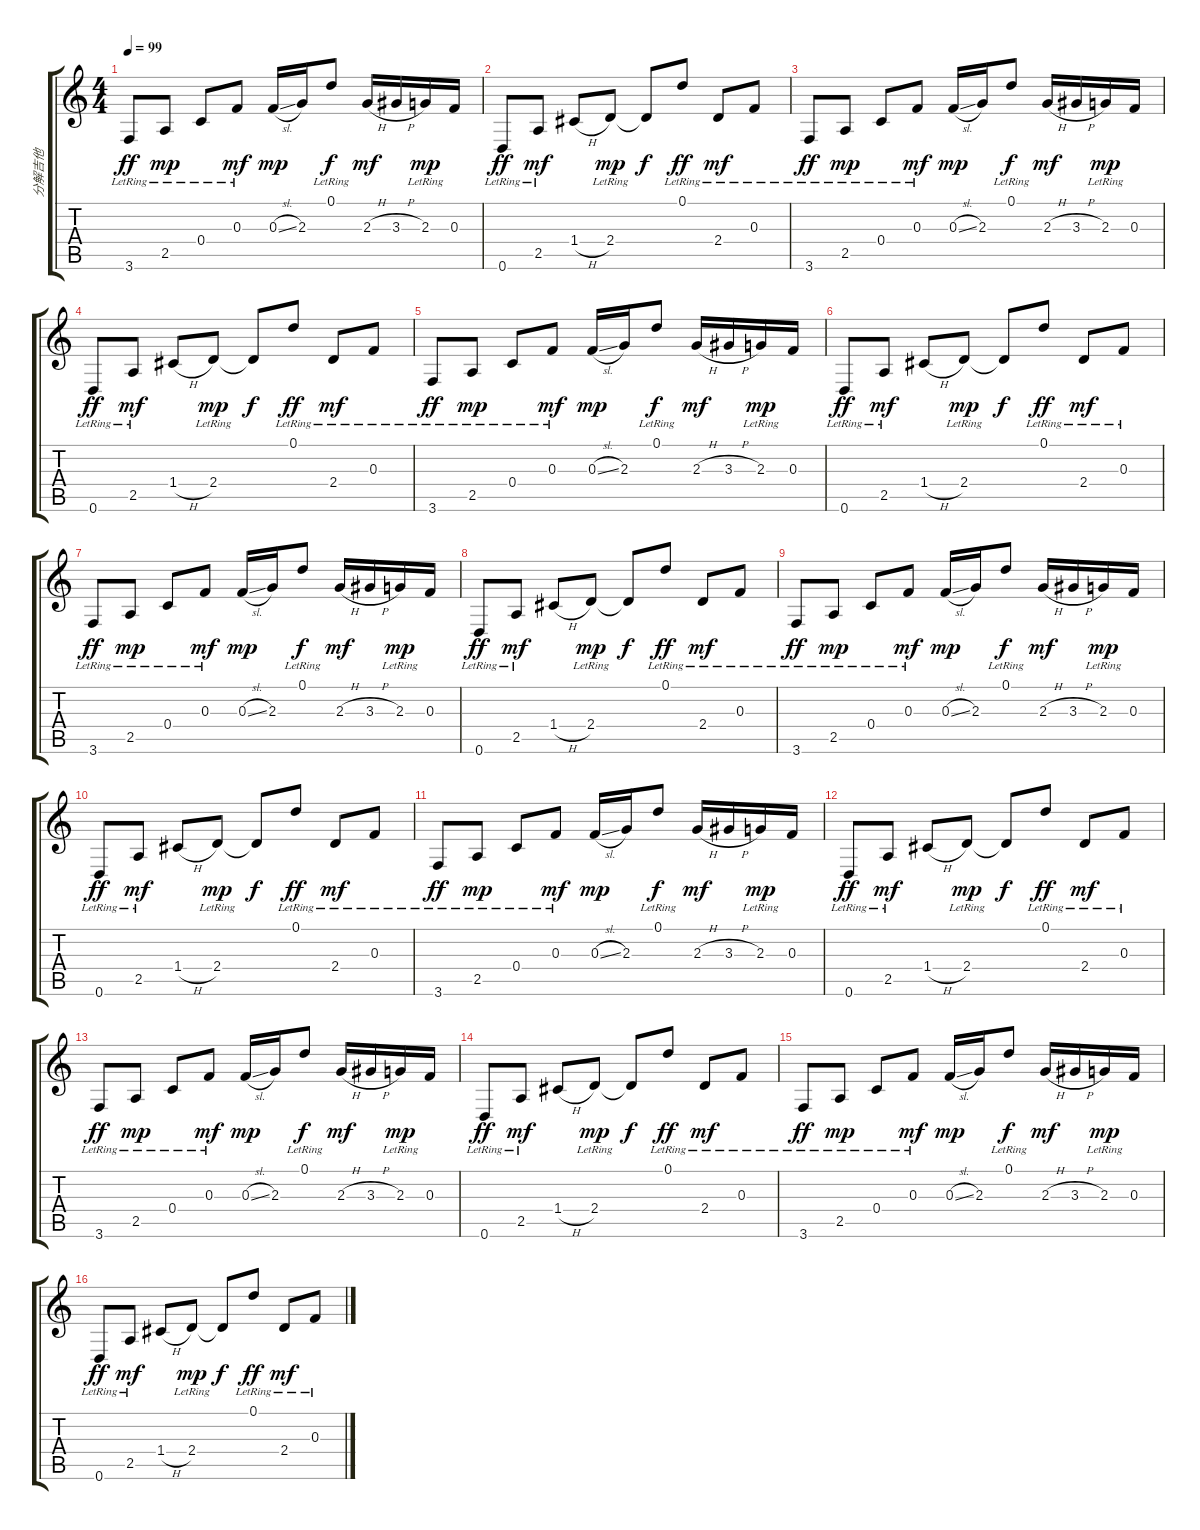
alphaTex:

\track ("分解吉他" "分解吉他") {instrument electricguitarclean}
\staff {score tabs}
\tuning (D4 A3 F3 C3 G2 D2) {hide}
\ts (4 4)
\tempo 99
\clef g2
\ks c
3.6{lr}.8{dy ff} 2.5{lr}.8{dy mp} 0.4{lr}.8 0.3{lr}.8{dy mf} 0.3{sl}.16{dy mp} 2.3.16 0.1{lr}.8{dy f} 2.3{h}.16{dy mf} 3.3{h}.16 2.3{lr}.16{dy mp} 0.3.16 |
0.6{lr}.8{dy ff} 2.5{lr}.8{dy mf} 1.4{h}.8 2.4{lr}.8{dy mp} 2.4{t}.8{dy f} 0.1{lr}.8{dy ff} 2.4{lr}.8{dy mf} 0.3{lr}.8 |
3.6{lr}.8{dy ff} 2.5{lr}.8{dy mp} 0.4{lr}.8 0.3{lr}.8{dy mf} 0.3{sl}.16{dy mp} 2.3.16 0.1{lr}.8{dy f} 2.3{h}.16{dy mf} 3.3{h}.16 2.3{lr}.16{dy mp} 0.3.16 |
0.6{lr}.8{dy ff} 2.5{lr}.8{dy mf} 1.4{h}.8 2.4{lr}.8{dy mp} 2.4{t}.8{dy f} 0.1{lr}.8{dy ff} 2.4{lr}.8{dy mf} 0.3{lr}.8 |
3.6{lr}.8{dy ff} 2.5{lr}.8{dy mp} 0.4{lr}.8 0.3{lr}.8{dy mf} 0.3{sl}.16{dy mp} 2.3.16 0.1{lr}.8{dy f} 2.3{h}.16{dy mf} 3.3{h}.16 2.3{lr}.16{dy mp} 0.3.16 |
0.6{lr}.8{dy ff} 2.5{lr}.8{dy mf} 1.4{h}.8 2.4{lr}.8{dy mp} 2.4{t}.8{dy f} 0.1{lr}.8{dy ff} 2.4{lr}.8{dy mf} 0.3{lr}.8 |
3.6{lr}.8{dy ff} 2.5{lr}.8{dy mp} 0.4{lr}.8 0.3{lr}.8{dy mf} 0.3{sl}.16{dy mp} 2.3.16 0.1{lr}.8{dy f} 2.3{h}.16{dy mf} 3.3{h}.16 2.3{lr}.16{dy mp} 0.3.16 |
0.6{lr}.8{dy ff} 2.5{lr}.8{dy mf} 1.4{h}.8 2.4{lr}.8{dy mp} 2.4{t}.8{dy f} 0.1{lr}.8{dy ff} 2.4{lr}.8{dy mf} 0.3{lr}.8 |
3.6{lr}.8{dy ff} 2.5{lr}.8{dy mp} 0.4{lr}.8 0.3{lr}.8{dy mf} 0.3{sl}.16{dy mp} 2.3.16 0.1{lr}.8{dy f} 2.3{h}.16{dy mf} 3.3{h}.16 2.3{lr}.16{dy mp} 0.3.16 |
0.6{lr}.8{dy ff} 2.5{lr}.8{dy mf} 1.4{h}.8 2.4{lr}.8{dy mp} 2.4{t}.8{dy f} 0.1{lr}.8{dy ff} 2.4{lr}.8{dy mf} 0.3{lr}.8 |
3.6{lr}.8{dy ff} 2.5{lr}.8{dy mp} 0.4{lr}.8 0.3{lr}.8{dy mf} 0.3{sl}.16{dy mp} 2.3.16 0.1{lr}.8{dy f} 2.3{h}.16{dy mf} 3.3{h}.16 2.3{lr}.16{dy mp} 0.3.16 |
0.6{lr}.8{dy ff} 2.5{lr}.8{dy mf} 1.4{h}.8 2.4{lr}.8{dy mp} 2.4{t}.8{dy f} 0.1{lr}.8{dy ff} 2.4{lr}.8{dy mf} 0.3{lr}.8 |
3.6{lr}.8{dy ff} 2.5{lr}.8{dy mp} 0.4{lr}.8 0.3{lr}.8{dy mf} 0.3{sl}.16{dy mp} 2.3.16 0.1{lr}.8{dy f} 2.3{h}.16{dy mf} 3.3{h}.16 2.3{lr}.16{dy mp} 0.3.16 |
0.6{lr}.8{dy ff} 2.5{lr}.8{dy mf} 1.4{h}.8 2.4{lr}.8{dy mp} 2.4{t}.8{dy f} 0.1{lr}.8{dy ff} 2.4{lr}.8{dy mf} 0.3{lr}.8 |
3.6{lr}.8{dy ff} 2.5{lr}.8{dy mp} 0.4{lr}.8 0.3{lr}.8{dy mf} 0.3{sl}.16{dy mp} 2.3.16 0.1{lr}.8{dy f} 2.3{h}.16{dy mf} 3.3{h}.16 2.3{lr}.16{dy mp} 0.3.16 |
0.6{lr}.8{dy ff} 2.5{lr}.8{dy mf} 1.4{h}.8 2.4{lr}.8{dy mp} 2.4{t}.8{dy f} 0.1{lr}.8{dy ff} 2.4{lr}.8{dy mf} 0.3{lr}.8
